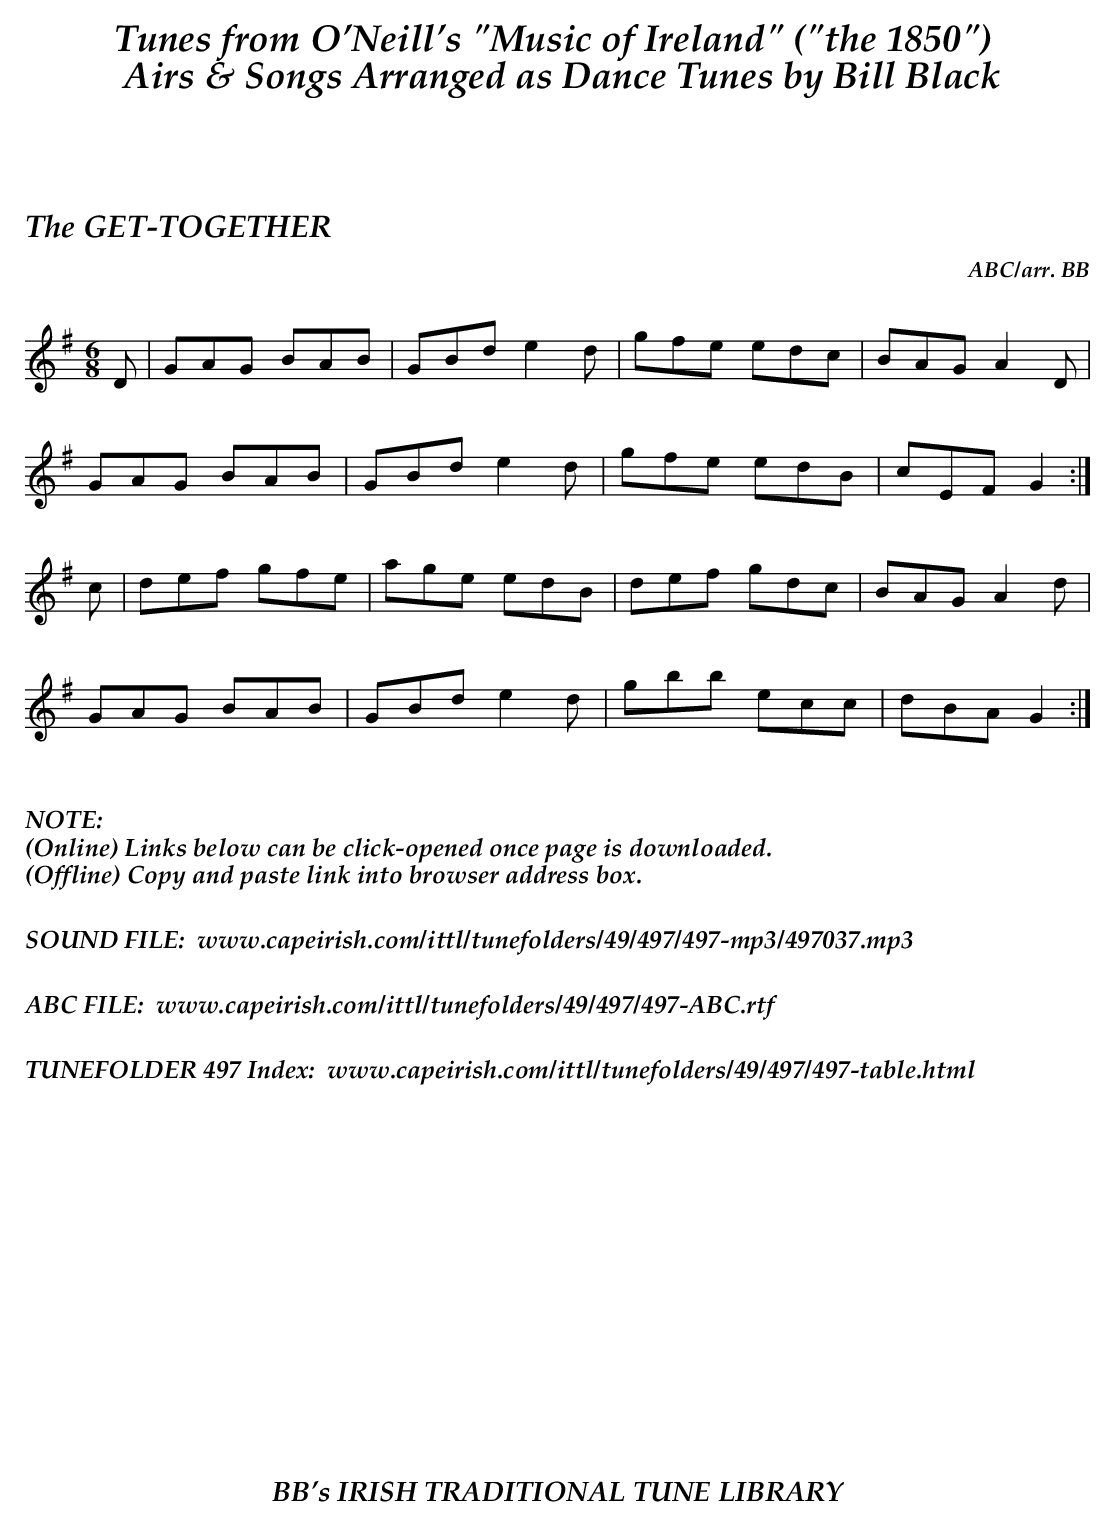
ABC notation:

X:1
T:GET-TOGETHER, The
C:ABC/arr. BB
M:6/8
L:1/8
K:G
D|GAG BAB|GBd e2d|gfe edc|BAG A2D|
GAG BAB|GBd e2d|gfe edB|cEF G2 :|
c|def gfe|age edB|def gdc|BAG A2d|
GAG BAB|GBd e2d|gbb ecc|dBA G2 :|
%%vskip .3in
%%textoption left
%%textfont "Palatino-BoldItalic" 16
%%begintext
%%NOTE:
(Online) Links below can be click-opened once page is downloaded.
(Offline) Copy and paste link into browser address box.
%%
%%
SOUND FILE:  www.capeirish.com/ittl/tunefolders/49/497/497-mp3/497037.mp3
%%
%%
ABC FILE:  www.capeirish.com/ittl/tunefolders/49/497/497-ABC.rtf
%%
%%
TUNEFOLDER 497 Index:  www.capeirish.com/ittl/tunefolders/49/497/497-table.html
